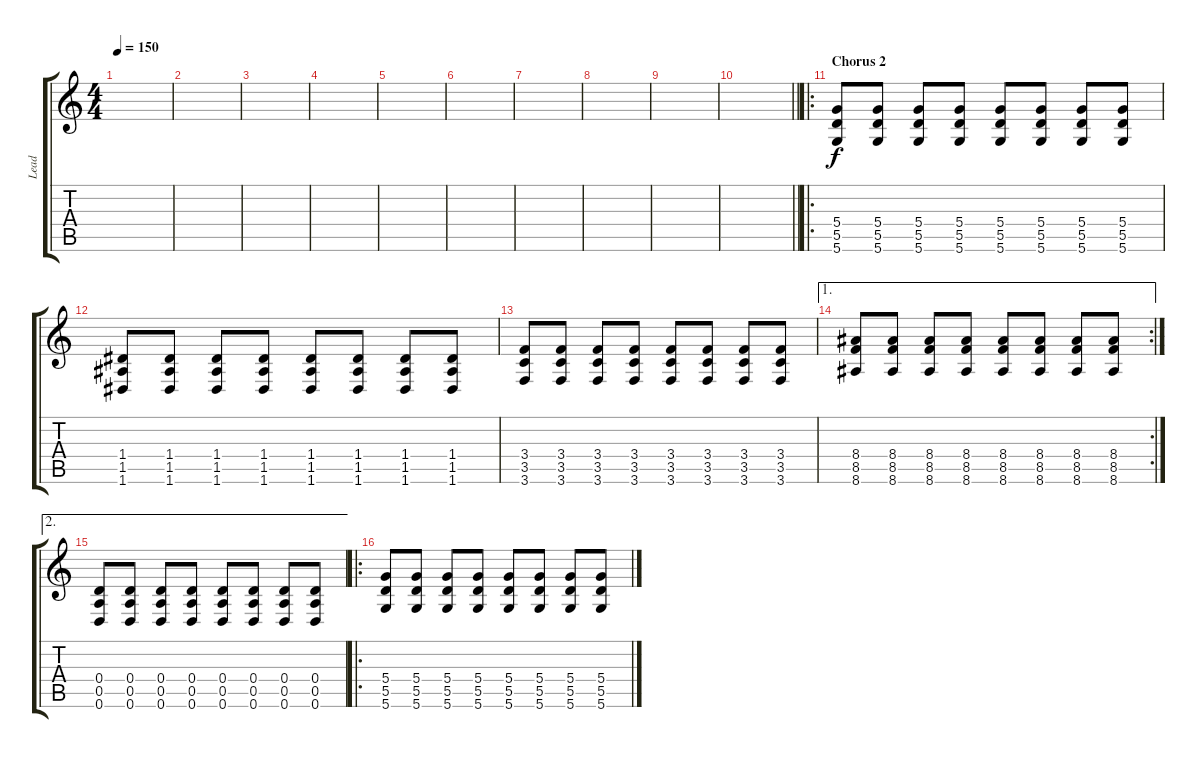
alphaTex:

\track ("Lead" "Lead") {instrument distortionguitar}
\staff {score tabs}
\tuning (E4 B3 G3 D3 A2 D2) {hide}
\ts (4 4)
\tempo 150
\clef g2
\ks c
|
|
|
|
|
|
|
|
|
\barLineRight lightlight
|
\ro
\section ("" "Chorus 2")
(5.4 5.5 5.6).8 (5.4 5.5 5.6).8 (5.4 5.5 5.6).8 (5.4 5.5 5.6).8 (5.4 5.5 5.6).8 (5.4 5.5 5.6).8 (5.4 5.5 5.6).8 (5.4 5.5 5.6).8 |
(1.4 1.5 1.6).8 (1.4 1.5 1.6).8 (1.4 1.5 1.6).8 (1.4 1.5 1.6).8 (1.4 1.5 1.6).8 (1.4 1.5 1.6).8 (1.4 1.5 1.6).8 (1.4 1.5 1.6).8 |
(3.4 3.5 3.6).8 (3.4 3.5 3.6).8 (3.4 3.5 3.6).8 (3.4 3.5 3.6).8 (3.4 3.5 3.6).8 (3.4 3.5 3.6).8 (3.4 3.5 3.6).8 (3.4 3.5 3.6).8 |
\ae 1
\rc 2
(8.4 8.5 8.6).8 (8.4 8.5 8.6).8 (8.4 8.5 8.6).8 (8.4 8.5 8.6).8 (8.4 8.5 8.6).8 (8.4 8.5 8.6).8 (8.4 8.5 8.6).8 (8.4 8.5 8.6).8 |
\ae 2
(0.4 0.5 0.6).8 (0.4 0.5 0.6).8 (0.4 0.5 0.6).8 (0.4 0.5 0.6).8 (0.4 0.5 0.6).8 (0.4 0.5 0.6).8 (0.4 0.5 0.6).8 (0.4 0.5 0.6).8 |
\ro
(5.4 5.5 5.6).8 (5.4 5.5 5.6).8 (5.4 5.5 5.6).8 (5.4 5.5 5.6).8 (5.4 5.5 5.6).8 (5.4 5.5 5.6).8 (5.4 5.5 5.6).8 (5.4 5.5 5.6).8
